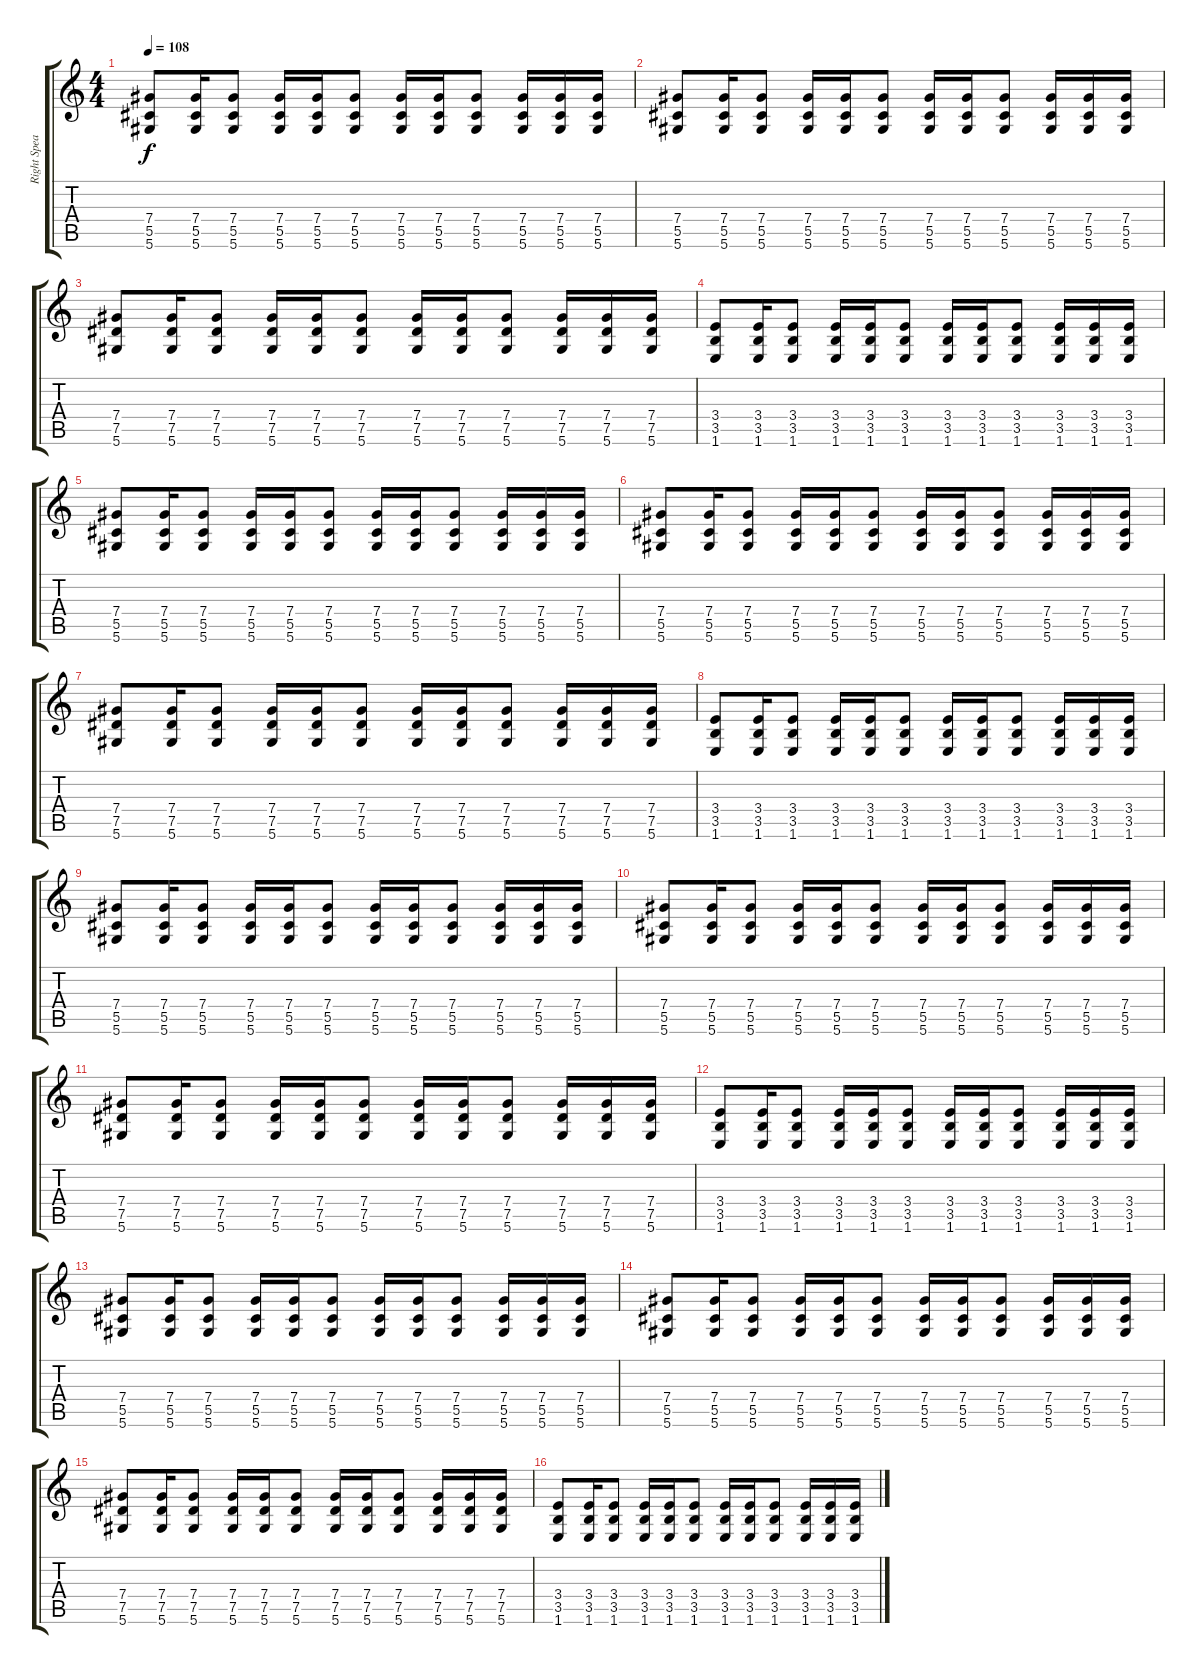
\track ("Right Speaker 1" "Right Spea") {instrument distortionguitar}
\staff {score tabs}
\tuning (Eb4 Bb3 Gb3 Db3 Ab2 Eb2) {hide}
\ts (4 4)
\tempo 108
\clef g2
\ks c
(7.4 5.5 5.6).8{dy f} (7.4 5.5 5.6).16 (7.4 5.5 5.6).8 (7.4 5.5 5.6).16 (7.4 5.5 5.6).16 (7.4 5.5 5.6).8 (7.4 5.5 5.6).16 (7.4 5.5 5.6).16 (7.4 5.5 5.6).8 (7.4 5.5 5.6).16 (7.4 5.5 5.6).16 (7.4 5.5 5.6).16 |
(7.4 5.5 5.6).8 (7.4 5.5 5.6).16 (7.4 5.5 5.6).8 (7.4 5.5 5.6).16 (7.4 5.5 5.6).16 (7.4 5.5 5.6).8 (7.4 5.5 5.6).16 (7.4 5.5 5.6).16 (7.4 5.5 5.6).8 (7.4 5.5 5.6).16 (7.4 5.5 5.6).16 (7.4 5.5 5.6).16 |
(7.4 7.5 5.6).8 (7.4 7.5 5.6).16 (7.4 7.5 5.6).8 (7.4 7.5 5.6).16 (7.4 7.5 5.6).16 (7.4 7.5 5.6).8 (7.4 7.5 5.6).16 (7.4 7.5 5.6).16 (7.4 7.5 5.6).8 (7.4 7.5 5.6).16 (7.4 7.5 5.6).16 (7.4 7.5 5.6).16 |
(3.4 3.5 1.6).8 (3.4 3.5 1.6).16 (3.4 3.5 1.6).8 (3.4 3.5 1.6).16 (3.4 3.5 1.6).16 (3.4 3.5 1.6).8 (3.4 3.5 1.6).16 (3.4 3.5 1.6).16 (3.4 3.5 1.6).8 (3.4 3.5 1.6).16 (3.4 3.5 1.6).16 (3.4 3.5 1.6).16 |
(7.4 5.5 5.6).8 (7.4 5.5 5.6).16 (7.4 5.5 5.6).8 (7.4 5.5 5.6).16 (7.4 5.5 5.6).16 (7.4 5.5 5.6).8 (7.4 5.5 5.6).16 (7.4 5.5 5.6).16 (7.4 5.5 5.6).8 (7.4 5.5 5.6).16 (7.4 5.5 5.6).16 (7.4 5.5 5.6).16 |
(7.4 5.5 5.6).8 (7.4 5.5 5.6).16 (7.4 5.5 5.6).8 (7.4 5.5 5.6).16 (7.4 5.5 5.6).16 (7.4 5.5 5.6).8 (7.4 5.5 5.6).16 (7.4 5.5 5.6).16 (7.4 5.5 5.6).8 (7.4 5.5 5.6).16 (7.4 5.5 5.6).16 (7.4 5.5 5.6).16 |
(7.4 7.5 5.6).8 (7.4 7.5 5.6).16 (7.4 7.5 5.6).8 (7.4 7.5 5.6).16 (7.4 7.5 5.6).16 (7.4 7.5 5.6).8 (7.4 7.5 5.6).16 (7.4 7.5 5.6).16 (7.4 7.5 5.6).8 (7.4 7.5 5.6).16 (7.4 7.5 5.6).16 (7.4 7.5 5.6).16 |
(3.4 3.5 1.6).8 (3.4 3.5 1.6).16 (3.4 3.5 1.6).8 (3.4 3.5 1.6).16 (3.4 3.5 1.6).16 (3.4 3.5 1.6).8 (3.4 3.5 1.6).16 (3.4 3.5 1.6).16 (3.4 3.5 1.6).8 (3.4 3.5 1.6).16 (3.4 3.5 1.6).16 (3.4 3.5 1.6).16 |
(7.4 5.5 5.6).8 (7.4 5.5 5.6).16 (7.4 5.5 5.6).8 (7.4 5.5 5.6).16 (7.4 5.5 5.6).16 (7.4 5.5 5.6).8 (7.4 5.5 5.6).16 (7.4 5.5 5.6).16 (7.4 5.5 5.6).8 (7.4 5.5 5.6).16 (7.4 5.5 5.6).16 (7.4 5.5 5.6).16 |
(7.4 5.5 5.6).8 (7.4 5.5 5.6).16 (7.4 5.5 5.6).8 (7.4 5.5 5.6).16 (7.4 5.5 5.6).16 (7.4 5.5 5.6).8 (7.4 5.5 5.6).16 (7.4 5.5 5.6).16 (7.4 5.5 5.6).8 (7.4 5.5 5.6).16 (7.4 5.5 5.6).16 (7.4 5.5 5.6).16 |
(7.4 7.5 5.6).8 (7.4 7.5 5.6).16 (7.4 7.5 5.6).8 (7.4 7.5 5.6).16 (7.4 7.5 5.6).16 (7.4 7.5 5.6).8 (7.4 7.5 5.6).16 (7.4 7.5 5.6).16 (7.4 7.5 5.6).8 (7.4 7.5 5.6).16 (7.4 7.5 5.6).16 (7.4 7.5 5.6).16 |
(3.4 3.5 1.6).8 (3.4 3.5 1.6).16 (3.4 3.5 1.6).8 (3.4 3.5 1.6).16 (3.4 3.5 1.6).16 (3.4 3.5 1.6).8 (3.4 3.5 1.6).16 (3.4 3.5 1.6).16 (3.4 3.5 1.6).8 (3.4 3.5 1.6).16 (3.4 3.5 1.6).16 (3.4 3.5 1.6).16 |
(7.4 5.5 5.6).8 (7.4 5.5 5.6).16 (7.4 5.5 5.6).8 (7.4 5.5 5.6).16 (7.4 5.5 5.6).16 (7.4 5.5 5.6).8 (7.4 5.5 5.6).16 (7.4 5.5 5.6).16 (7.4 5.5 5.6).8 (7.4 5.5 5.6).16 (7.4 5.5 5.6).16 (7.4 5.5 5.6).16 |
(7.4 5.5 5.6).8 (7.4 5.5 5.6).16 (7.4 5.5 5.6).8 (7.4 5.5 5.6).16 (7.4 5.5 5.6).16 (7.4 5.5 5.6).8 (7.4 5.5 5.6).16 (7.4 5.5 5.6).16 (7.4 5.5 5.6).8 (7.4 5.5 5.6).16 (7.4 5.5 5.6).16 (7.4 5.5 5.6).16 |
(7.4 7.5 5.6).8 (7.4 7.5 5.6).16 (7.4 7.5 5.6).8 (7.4 7.5 5.6).16 (7.4 7.5 5.6).16 (7.4 7.5 5.6).8 (7.4 7.5 5.6).16 (7.4 7.5 5.6).16 (7.4 7.5 5.6).8 (7.4 7.5 5.6).16 (7.4 7.5 5.6).16 (7.4 7.5 5.6).16 |
(3.4 3.5 1.6).8 (3.4 3.5 1.6).16 (3.4 3.5 1.6).8 (3.4 3.5 1.6).16 (3.4 3.5 1.6).16 (3.4 3.5 1.6).8 (3.4 3.5 1.6).16 (3.4 3.5 1.6).16 (3.4 3.5 1.6).8 (3.4 3.5 1.6).16 (3.4 3.5 1.6).16 (3.4 3.5 1.6).16
